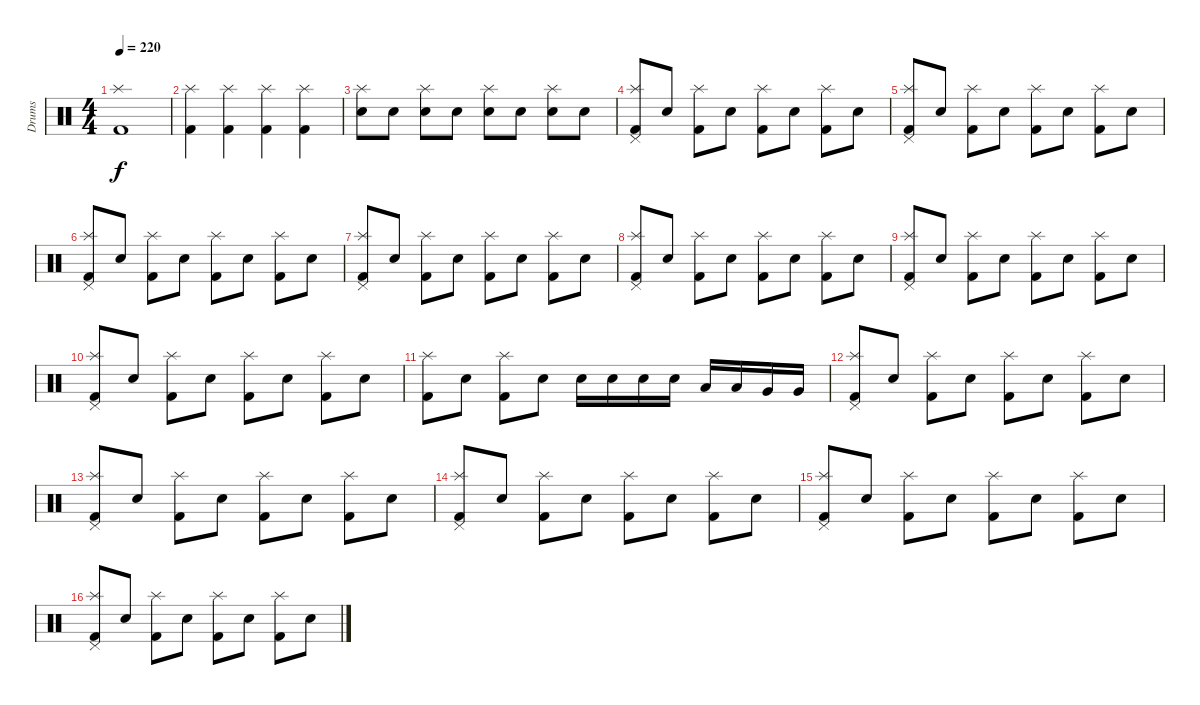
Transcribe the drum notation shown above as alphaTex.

\track ("Drums" "Drums") {instrument percussion}
\staff {score}
\articulation defaults
\ts (4 4)
\tempo 220
\clef neutral
\ks c
("Kick (hit) 2" "Splash (hit)").1{dy f} |
("Kick (hit) 2" "Splash (hit)").4 ("Kick (hit) 2" "Splash (hit)").4 ("Kick (hit) 2" "Splash (hit)").4 ("Kick (hit) 2" "Splash (hit)").4 |
("Splash (hit)" "Snare (hit) 2").8 "Snare (hit) 2".8 ("Splash (hit)" "Snare (hit) 2").8 "Snare (hit) 2".8 ("Splash (hit)" "Snare (hit) 2").8 "Snare (hit) 2".8 ("Splash (hit)" "Snare (hit) 2").8 "Snare (hit) 2".8 |
("Splash (hit)" "Pedal Hi-Hat (hit)" "Kick (hit) 2").8 "Electric Snare (hit)".8 ("Splash (hit)" "Kick (hit) 2").8 "Electric Snare (hit)".8 ("Splash (hit)" "Kick (hit) 2").8 "Electric Snare (hit)".8 ("Splash (hit)" "Kick (hit) 2").8 "Electric Snare (hit)".8 |
("Splash (hit)" "Pedal Hi-Hat (hit)" "Kick (hit) 2").8 "Electric Snare (hit)".8 ("Splash (hit)" "Kick (hit) 2").8 "Electric Snare (hit)".8 ("Splash (hit)" "Kick (hit) 2").8 "Electric Snare (hit)".8 ("Splash (hit)" "Kick (hit) 2").8 "Electric Snare (hit)".8 |
("Splash (hit)" "Pedal Hi-Hat (hit)" "Kick (hit) 2").8 "Electric Snare (hit)".8 ("Splash (hit)" "Kick (hit) 2").8 "Electric Snare (hit)".8 ("Splash (hit)" "Kick (hit) 2").8 "Electric Snare (hit)".8 ("Splash (hit)" "Kick (hit) 2").8 "Electric Snare (hit)".8 |
("Splash (hit)" "Pedal Hi-Hat (hit)" "Kick (hit) 2").8 "Electric Snare (hit)".8 ("Splash (hit)" "Kick (hit) 2").8 "Electric Snare (hit)".8 ("Splash (hit)" "Kick (hit) 2").8 "Electric Snare (hit)".8 ("Splash (hit)" "Kick (hit) 2").8 "Electric Snare (hit)".8 |
("Splash (hit)" "Pedal Hi-Hat (hit)" "Kick (hit) 2").8 "Electric Snare (hit)".8 ("Splash (hit)" "Kick (hit) 2").8 "Electric Snare (hit)".8 ("Splash (hit)" "Kick (hit) 2").8 "Electric Snare (hit)".8 ("Splash (hit)" "Kick (hit) 2").8 "Electric Snare (hit)".8 |
("Splash (hit)" "Pedal Hi-Hat (hit)" "Kick (hit) 2").8 "Electric Snare (hit)".8 ("Splash (hit)" "Kick (hit) 2").8 "Electric Snare (hit)".8 ("Splash (hit)" "Kick (hit) 2").8 "Electric Snare (hit)".8 ("Splash (hit)" "Kick (hit) 2").8 "Electric Snare (hit)".8 |
("Splash (hit)" "Pedal Hi-Hat (hit)" "Kick (hit) 2").8 "Electric Snare (hit)".8 ("Splash (hit)" "Kick (hit) 2").8 "Electric Snare (hit)".8 ("Splash (hit)" "Kick (hit) 2").8 "Electric Snare (hit)".8 ("Splash (hit)" "Kick (hit) 2").8 "Electric Snare (hit)".8 |
("Splash (hit)" "Kick (hit) 2").8 "Electric Snare (hit)".8 ("Splash (hit)" "Kick (hit) 2").8 "Electric Snare (hit)".8 "Snare (hit) 2".16 "Snare (hit) 2".16 "Snare (hit) 2".16 "Snare (hit) 2".16 "Low Tom (hit)".16 "Low Tom (hit)".16 "Very Low Tom (hit)".16 "Very Low Tom (hit)".16 |
("Splash (hit)" "Pedal Hi-Hat (hit)" "Kick (hit) 2").8 "Electric Snare (hit)".8 ("Splash (hit)" "Kick (hit) 2").8 "Electric Snare (hit)".8 ("Splash (hit)" "Kick (hit) 2").8 "Electric Snare (hit)".8 ("Splash (hit)" "Kick (hit) 2").8 "Electric Snare (hit)".8 |
("Splash (hit)" "Pedal Hi-Hat (hit)" "Kick (hit) 2").8 "Electric Snare (hit)".8 ("Splash (hit)" "Kick (hit) 2").8 "Electric Snare (hit)".8 ("Splash (hit)" "Kick (hit) 2").8 "Electric Snare (hit)".8 ("Splash (hit)" "Kick (hit) 2").8 "Electric Snare (hit)".8 |
("Splash (hit)" "Pedal Hi-Hat (hit)" "Kick (hit) 2").8 "Electric Snare (hit)".8 ("Splash (hit)" "Kick (hit) 2").8 "Electric Snare (hit)".8 ("Splash (hit)" "Kick (hit) 2").8 "Electric Snare (hit)".8 ("Splash (hit)" "Kick (hit) 2").8 "Electric Snare (hit)".8 |
("Splash (hit)" "Pedal Hi-Hat (hit)" "Kick (hit) 2").8 "Electric Snare (hit)".8 ("Splash (hit)" "Kick (hit) 2").8 "Electric Snare (hit)".8 ("Splash (hit)" "Kick (hit) 2").8 "Electric Snare (hit)".8 ("Splash (hit)" "Kick (hit) 2").8 "Electric Snare (hit)".8 |
("Splash (hit)" "Pedal Hi-Hat (hit)" "Kick (hit) 2").8 "Electric Snare (hit)".8 ("Splash (hit)" "Kick (hit) 2").8 "Electric Snare (hit)".8 ("Splash (hit)" "Kick (hit) 2").8 "Electric Snare (hit)".8 ("Splash (hit)" "Kick (hit) 2").8 "Electric Snare (hit)".8
